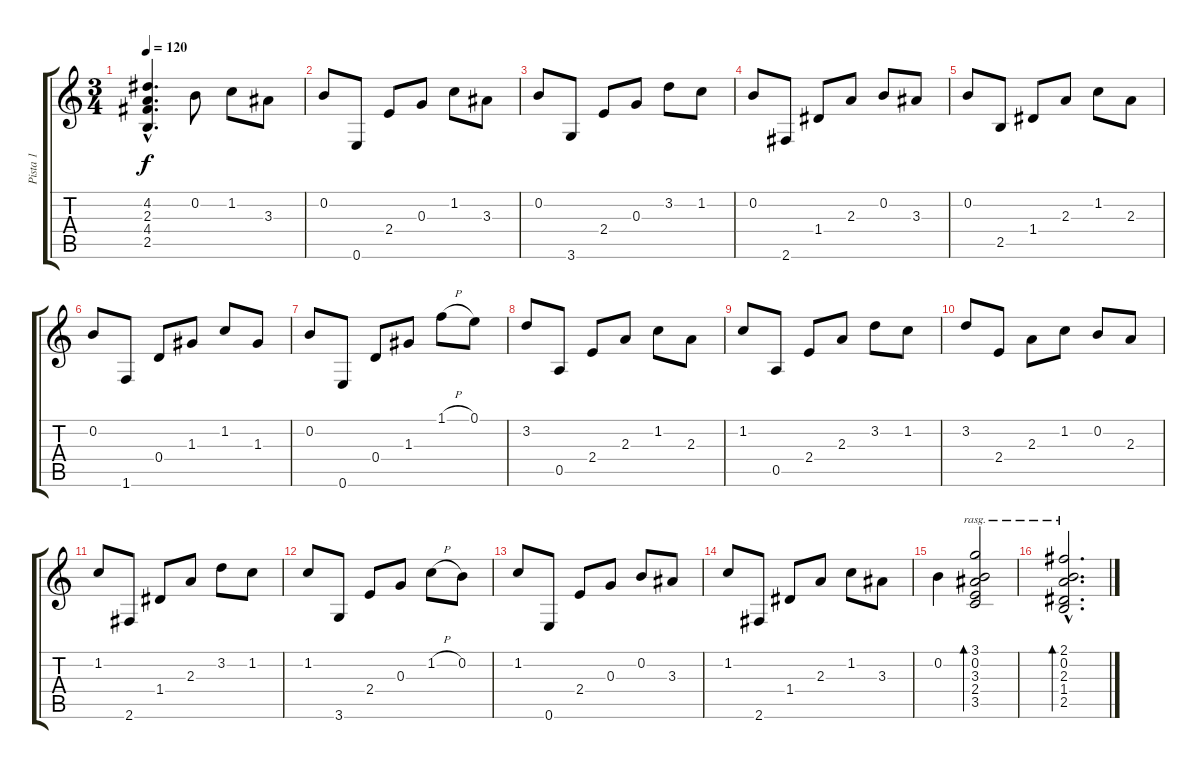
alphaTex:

\track ("Pista 1" "Pista 1") {instrument acousticguitarnylon}
\staff {score tabs}
\tuning (E4 B3 G3 D3 A2 E2) {hide}
\ts (3 4)
\tempo 120
\clef g2
\ks c
(4.2{hac} 2.3{hac} 4.4{hac} 2.5{hac}).4{d dy f} 0.2.8 1.2.8 3.3.8 |
0.2.8 0.6.8 2.4.8 0.3.8 1.2.8 3.3.8 |
0.2.8 3.6.8 2.4.8 0.3.8 3.2.8 1.2.8 |
0.2.8 2.6.8 1.4.8 2.3.8 0.2.8 3.3.8 |
0.2.8 2.5.8 1.4.8 2.3.8 1.2.8 2.3.8 |
0.2.8 1.6.8 0.4.8 1.3.8 1.2.8 1.3.8 |
0.2.8 0.6.8 0.4.8 1.3.8 1.1{h}.8 0.1.8 |
3.2.8 0.5.8 2.4.8 2.3.8 1.2.8 2.3.8 |
1.2.8 0.5.8 2.4.8 2.3.8 3.2.8 1.2.8 |
3.2.8 2.4.8 2.3.8 1.2.8 0.2.8 2.3.8 |
1.2.8 2.6.8 1.4.8 2.3.8 3.2.8 1.2.8 |
1.2.8 3.6.8 2.4.8 0.3.8 1.2{h}.8 0.2.8 |
1.2.8 0.6.8 2.4.8 0.3.8 0.2.8 3.3.8 |
1.2.8 2.6.8 1.4.8 2.3.8 1.2.8 3.3.8 |
0.2.4 (3.1 0.2 3.3 2.4 3.5).2{bd 480 rasg ii} |
(2.1{hac} 0.2{hac} 2.3{hac} 1.4{hac} 2.5{hac}).2{d bd 480 rasg ii}
